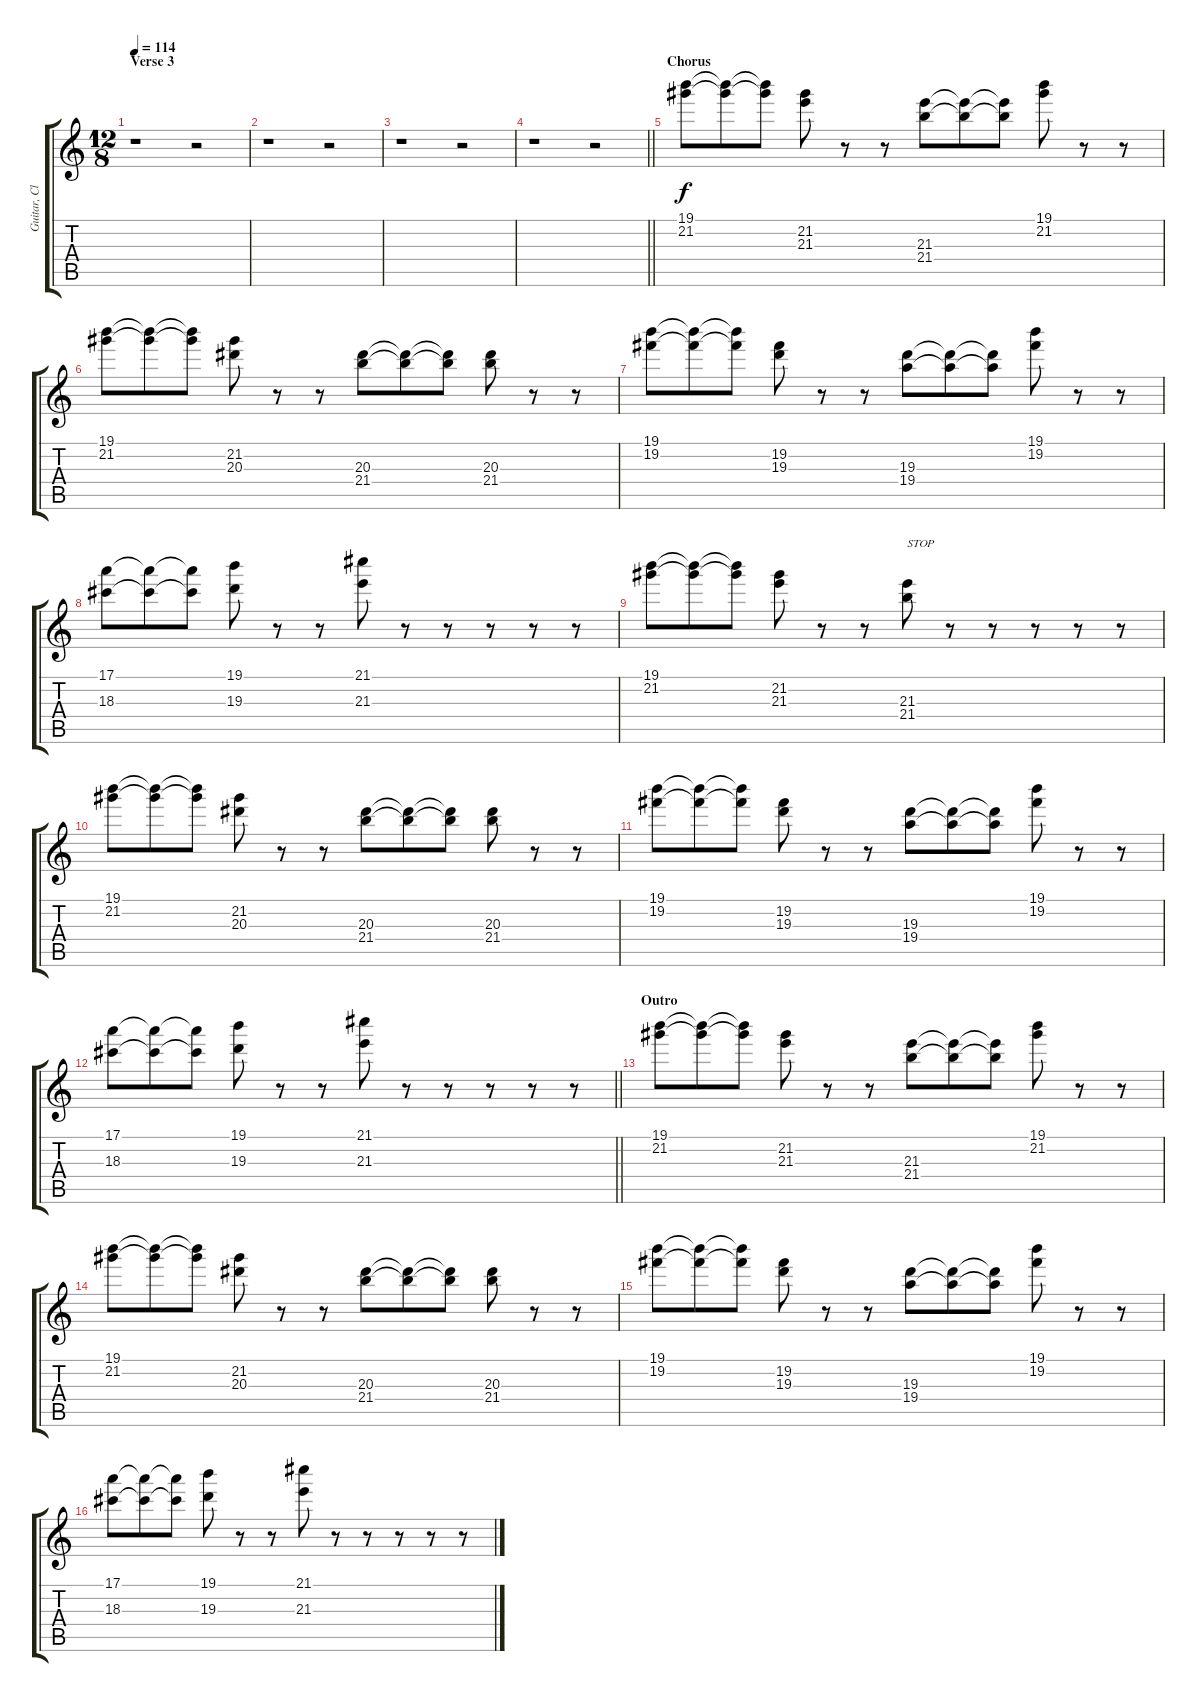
\track ("Guitar, Clean 3" "Guitar, Cl") {instrument electricguitarclean}
\staff {score tabs}
\tuning (E4 B3 G3 D3 A2 E2) {hide}
\ts (12 8)
\section ("" "Verse 3")
\tempo 114
\clef g2
\ks c
r.1{dy f} r.2 |
r.1 r.2 |
r.1 r.2 |
\barLineRight lightlight
r.1 r.2 |
\section ("" "Chorus")
(19.1 21.2).8 (19.1{t} 21.2{t}).8 (19.1{t} 21.2{t}).8 (21.2 21.3).8 r.8 r.8 (21.3 21.4).8 (21.3{t} 21.4{t}).8 (21.3{t} 21.4{t}).8 (19.1 21.2).8 r.8 r.8 |
(19.1 21.2).8 (19.1{t} 21.2{t}).8 (19.1{t} 21.2{t}).8 (21.2 20.3).8 r.8 r.8 (20.3 21.4).8 (20.3{t} 21.4{t}).8 (20.3{t} 21.4{t}).8 (20.3 21.4).8 r.8 r.8 |
(19.1 19.2).8 (19.1{t} 19.2{t}).8 (19.1{t} 19.2{t}).8 (19.2 19.3).8 r.8 r.8 (19.3 19.4).8 (19.3{t} 19.4{t}).8 (19.3{t} 19.4{t}).8 (19.1 19.2).8 r.8 r.8 |
(17.1 18.3).8 (17.1{t} 18.3{t}).8 (17.1{t} 18.3{t}).8 (19.1 19.3).8 r.8 r.8 (21.1 21.3).8 r.8 r.8 r.8 r.8 r.8 |
(19.1 21.2).8 (19.1{t} 21.2{t}).8 (19.1{t} 21.2{t}).8 (21.2 21.3).8 r.8 r.8 (21.3 21.4).8{txt "STOP"} r.8 r.8 r.8 r.8 r.8 |
(19.1 21.2).8 (19.1{t} 21.2{t}).8 (19.1{t} 21.2{t}).8 (21.2 20.3).8 r.8 r.8 (20.3 21.4).8 (20.3{t} 21.4{t}).8 (20.3{t} 21.4{t}).8 (20.3 21.4).8 r.8 r.8 |
(19.1 19.2).8 (19.1{t} 19.2{t}).8 (19.1{t} 19.2{t}).8 (19.2 19.3).8 r.8 r.8 (19.3 19.4).8 (19.3{t} 19.4{t}).8 (19.3{t} 19.4{t}).8 (19.1 19.2).8 r.8 r.8 |
\barLineRight lightlight
(17.1 18.3).8 (17.1{t} 18.3{t}).8 (17.1{t} 18.3{t}).8 (19.1 19.3).8 r.8 r.8 (21.1 21.3).8 r.8 r.8 r.8 r.8 r.8 |
\section ("" "Outro")
(19.1 21.2).8 (19.1{t} 21.2{t}).8 (19.1{t} 21.2{t}).8 (21.2 21.3).8 r.8 r.8 (21.3 21.4).8 (21.3{t} 21.4{t}).8 (21.3{t} 21.4{t}).8 (19.1 21.2).8 r.8 r.8 |
(19.1 21.2).8 (19.1{t} 21.2{t}).8 (19.1{t} 21.2{t}).8 (21.2 20.3).8 r.8 r.8 (20.3 21.4).8 (20.3{t} 21.4{t}).8 (20.3{t} 21.4{t}).8 (20.3 21.4).8 r.8 r.8 |
(19.1 19.2).8 (19.1{t} 19.2{t}).8 (19.1{t} 19.2{t}).8 (19.2 19.3).8 r.8 r.8 (19.3 19.4).8 (19.3{t} 19.4{t}).8 (19.3{t} 19.4{t}).8 (19.1 19.2).8 r.8 r.8 |
(17.1 18.3).8 (17.1{t} 18.3{t}).8 (17.1{t} 18.3{t}).8 (19.1 19.3).8 r.8 r.8 (21.1 21.3).8 r.8 r.8 r.8 r.8 r.8
